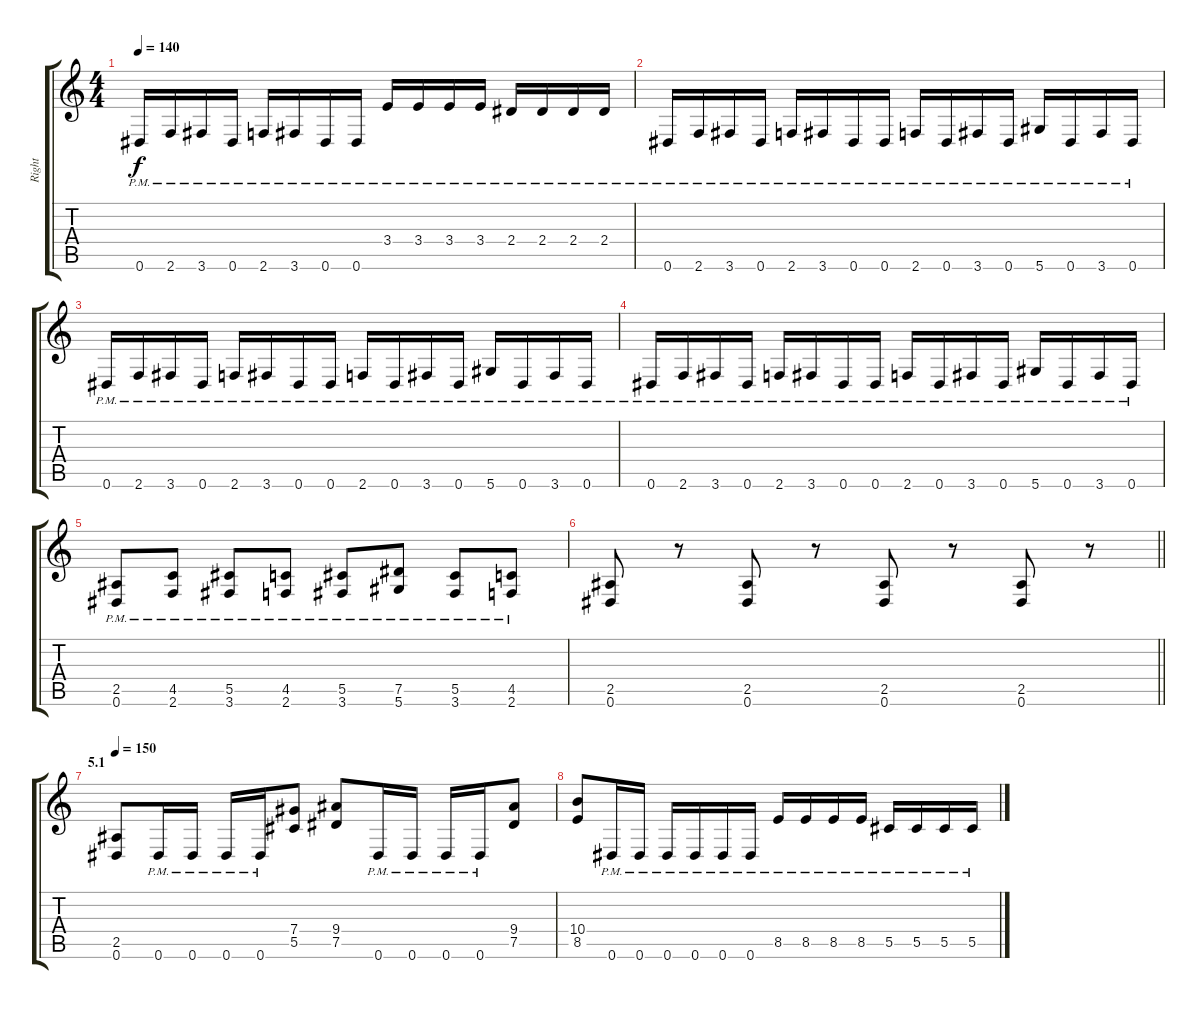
\track ("Right" "Right") {instrument distortionguitar}
\staff {score tabs}
\tuning (Eb4 Bb3 Gb3 Db3 Ab2 Eb2) {hide}
\ts (4 4)
\tempo 140
\clef g2
\ks c
0.6{pm}.16{dy f} 2.6{pm}.16 3.6{pm}.16 0.6{pm}.16 2.6{pm}.16 3.6{pm}.16 0.6{pm}.16 0.6{pm}.16 3.4{pm}.16 3.4{pm}.16 3.4{pm}.16 3.4{pm}.16 2.4{pm}.16 2.4{pm}.16 2.4{pm}.16 2.4{pm}.16 |
0.6{pm}.16 2.6{pm}.16 3.6{pm}.16 0.6{pm}.16 2.6{pm}.16 3.6{pm}.16 0.6{pm}.16 0.6{pm}.16 2.6{pm}.16 0.6{pm}.16 3.6{pm}.16 0.6{pm}.16 5.6{pm}.16 0.6{pm}.16 3.6{pm}.16 0.6{pm}.16 |
0.6{pm}.16 2.6{pm}.16 3.6{pm}.16 0.6{pm}.16 2.6{pm}.16 3.6{pm}.16 0.6{pm}.16 0.6{pm}.16 2.6{pm}.16 0.6{pm}.16 3.6{pm}.16 0.6{pm}.16 5.6{pm}.16 0.6{pm}.16 3.6{pm}.16 0.6{pm}.16 |
0.6{pm}.16 2.6{pm}.16 3.6{pm}.16 0.6{pm}.16 2.6{pm}.16 3.6{pm}.16 0.6{pm}.16 0.6{pm}.16 2.6{pm}.16 0.6{pm}.16 3.6{pm}.16 0.6{pm}.16 5.6{pm}.16 0.6{pm}.16 3.6{pm}.16 0.6{pm}.16 |
(2.5{pm} 0.6{pm}).8 (4.5{pm} 2.6{pm}).8 (5.5{pm} 3.6{pm}).8 (4.5{pm} 2.6{pm}).8 (5.5{pm} 3.6{pm}).8 (7.5{pm} 5.6{pm}).8 (5.5{pm} 3.6{pm}).8 (4.5{pm} 2.6{pm}).8 |
\barLineRight lightlight
(2.5 0.6).8 r.8 (2.5 0.6).8 r.8 (2.5 0.6).8 r.8 (2.5 0.6).8 r.8 |
\section ("" "5.1")
\tempo 155
\tempo 150
(2.5 0.6).8 0.6{pm}.16 0.6{pm}.16 0.6{pm}.16 0.6{pm}.16 (7.4 5.5).8 (9.4 7.5).8 0.6{pm}.16 0.6{pm}.16 0.6{pm}.16 0.6{pm}.16 (9.4 7.5).8 |
(10.4 8.5).8 0.6{pm}.16 0.6{pm}.16 0.6{pm}.16 0.6{pm}.16 0.6{pm}.16 0.6{pm}.16 8.5{pm}.16 8.5{pm}.16 8.5{pm}.16 8.5{pm}.16 5.5{pm}.16 5.5{pm}.16 5.5{pm}.16 5.5{pm}.16
